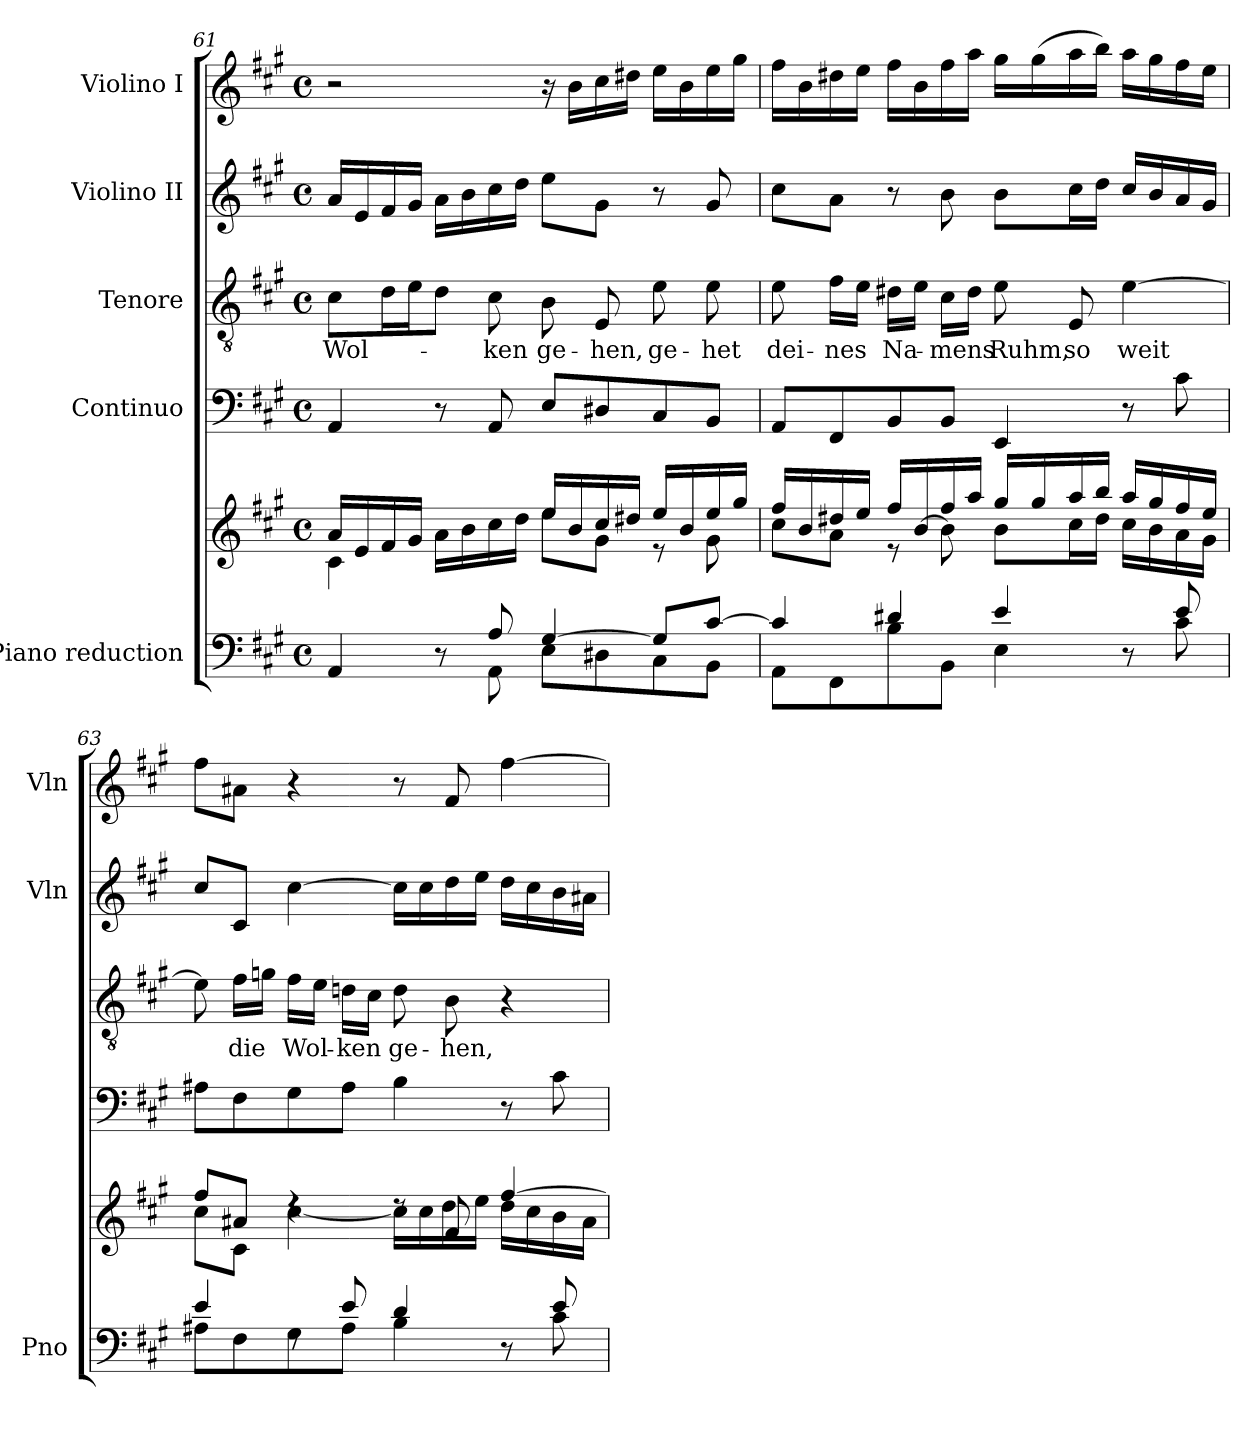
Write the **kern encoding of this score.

**kern	**kern	**kern	**kern	**text	**kern	**kern
*part5	*part5	*part4	*part3	*part3	*part2	*part1
*staff6	*staff5	*staff4	*staff3	*staff3	*staff2	*staff1
*I"Piano reduction	*	*I"Continuo	*I"Tenore	*	*I"Violino II	*I"Violino I
*I'Pno	*	*	*	*	*I'Vln	*I'Vln
*clefF4	*clefG2	*clefF4	*clefGv2	*	*clefG2	*clefG2
*k[f#c#g#]	*k[f#c#g#]	*k[f#c#g#]	*k[f#c#g#]	*	*k[f#c#g#]	*k[f#c#g#]
*M4/4	*M4/4	*M4/4	*M4/4	*	*M4/4	*M4/4
*met(c)	*met(c)	*met(c)	*met(c)	*	*met(c)	*met(c)
=61	=61	=61	=61	=61	=61	=61
*^	*^	*	*	*	*	*
!	!	!	!	!	!	!LO:LY:b	!	!
4AA/	4ryy	16a/LL	4c#\	4AA/	8c#\L	Wol-	16a/LL	2r
.	.	16e/	.	.	.	.	16e/	.
.	.	16f#/	.	.	16d\L	.	16f#/	.
.	.	16g#/JJ	.	.	16e\J	.	16g#/JJ	.
8r	8ryy	16a\LL	4ryy	8r	8d\J	.	16a\LL	.
.	.	16b\	.	.	.	.	16b\	.
!	!	!	!	!	!	!LO:LY:b	!	!
8A/	8AA\	16cc#\	.	8AA/	8c#\	-ken	16cc#\	.
.	.	16dd\JJ	.	.	.	.	16dd\JJ	.
!	!	!	!	!	!	!LO:LY:b	!	!
[4G#/	8E\L	16ee/LL	8ee\L	8E/L	8B\	ge-	8ee\L	16r
.	.	16b/	.	.	.	.	.	16b\LL
!	!	!	!	!	!	!LO:LY:b	!	!
.	8D#X\	16cc#/	8g#\J	8D#X/	8E/	-hen,	8g#\J	16cc#\
.	.	16dd#X/JJ	.	.	.	.	.	16dd#X\JJ
!	!	!	!	!	!	!LO:LY:b	!	!
8G#/L]	8C#\	16ee/LL	8r	8C#/	8e\	ge-	8r	16ee\LL
.	.	16b/	.	.	.	.	.	16b\
!	!	!	!	!	!	!LO:LY:b	!	!
[8c#/J	8BB\J	16ee/	8g#\	8BB/J	8e\	-het	8g#/	16ee\
.	.	16gg#/JJ	.	.	.	.	.	16gg#\JJ
!!LO:PB:g=z
=62	=62	=62	=62	=62	=62	=62	=62	=62
!	!	!	!	!	!	!LO:LY:b	!	!
4c#/]	8AA\L	16ff#/LL	8cc#\L	8AA/L	8e\	dei-	8cc#\L	16ff#\LL
.	.	16b/	.	.	.	.	.	16b\
!	!	!	!	!	!	!LO:LY:b	!	!
.	8FF#\	16dd#X/	8a\J	8FF#/	16f#\LL	-nes	8a\J	16dd#X\
.	.	16ee/JJ	.	.	16e\JJ	.	.	16ee\JJ
!	!	!	!	!	!	!LO:LY:b	!	!
4d#X/	8B\	16ff#/LL	8r	8BB/	16d#X\LL	Na-	8r	16ff#\LL
.	.	[16b/	.	.	16e\JJ	.	.	16b\
!	!	!	!	!	!	!LO:LY:b	!	!
.	8BB\J	16ff#/	8b\]	8BB/J	16c#\LL	-mens	8b\	16ff#\
.	.	16aa/JJ	.	.	16d#\JJ	.	.	16aa\JJ
!	!	!	!	!	!	!LO:LY:b	!	!
4e/	4E\	16gg#/LL	8b\L	4EE/	8e\	Ruhm,	8b\L	16gg#\LL
.	.	16gg#/	.	.	.	.	.	(>16gg#\
!	!	!	!	!	!	!LO:LY:b	!	!
.	.	16aa/	16cc#\L	.	8E/	so	16cc#\L	16aa\
.	.	16bb/JJ	16dd#\JJ	.	.	.	16dd\JJ	16bb\JJ)
!	!	!	!	!	!	!LO:LY:b	!	!
8r	8ryy	16aa/LL	16cc#\LL	8r	[4e\	weit	16cc#/LL	16aa\LL
.	.	16gg#/	16b\	.	.	.	16b/	16gg#\
8e/	8c#\	16ff#/	16a\	8c#\	.	.	16a/	16ff#\
.	.	16ee/JJ	16g#\JJ	.	.	.	16g#/JJ	16ee\JJ
=63	=63	=63	=63	=63	=63	=63	=63	=63
4e/	8A#X\L	8ff#/L	8cc#\L	8A#X\L	8e\]	.	8cc#/L	8ff#\L
!	!	!	!	!	!	!LO:LY:b	!	!
.	8F#\	8a#X/J	8c#\J	8F#\	16f#\LL	die	8c#/J	8a#X\J
.	.	.	.	.	16gn\JJ	.	.	.
!	!	!	!	!	!	!LO:LY:b	!	!
8rF	8G#\	4rdd	[4cc#\	8G#\	16f#\LL	Wol-	[4cc#\	4r
.	.	.	.	.	16e\JJ	.	.	.
!	!	!	!	!	!	!LO:LY:b	!	!
8e/	8A#\J	.	.	8A#\J	16dn\LL	-ken	.	.
.	.	.	.	.	16c#\JJ	.	.	.
!	!	!	!	!	!	!LO:LY:b	!	!
4d/	4B\	8rdd	16cc#\LL]	4B\	8d\	ge-	16cc#\LL]	8r
.	.	.	16cc#\	.	.	.	16cc#\	.
!	!	!	!	!	!	!LO:LY:b	!	!
.	.	8f#/	16dd\	.	8B\	-hen,	16dd\	8f#/
.	.	.	16ee\JJ	.	.	.	16ee\JJ	.
8r	8ryy	[4ff#/	16dd\LL	8r	4r	.	16dd\LL	[4ff#\
.	.	.	16cc#\	.	.	.	16cc#\	.
8e/	8c#\	.	16b\	8c#\	.	.	16b\	.
.	.	.	16a#\JJ	.	.	.	16a#X\JJ	.
*v	*v	*	*	*	*	*	*	*
*	*v	*v	*	*	*	*	*
=	=	=	=	=	=	=
*-	*-	*-	*-	*-	*-	*-
